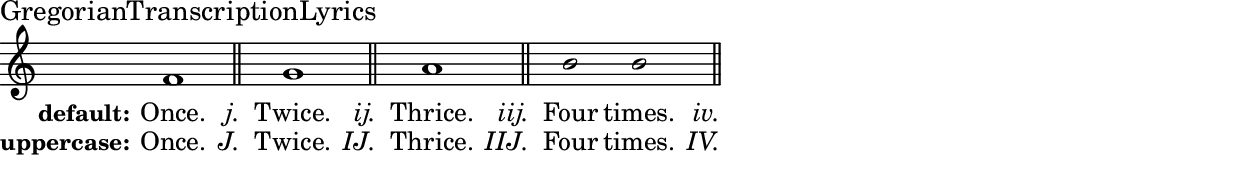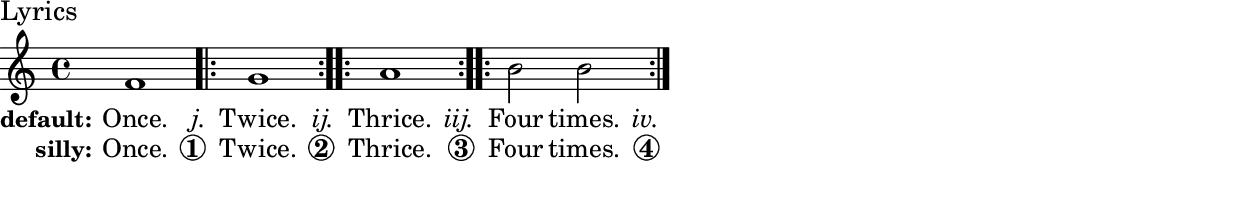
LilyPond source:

%% Generated by lilypond-book
%% Options: [exampleindent=10.16\mm,indent=0\mm,line-width=160\mm,paper-height=845.047\pt,paper-width=597.508\pt,papersize='(cons (* 597.508 pt) (* 845.047 pt))]
\include "lilypond-book-preamble.ly"


% ****************************************************************
% Start cut-&-pastable-section
% ****************************************************************

#(ly:set-option 'eps-box-padding 3.000000)



\paper {
  #(set-paper-size '(cons (* 597.508 pt) (* 845.047 pt)))
  indent = 0\mm
  line-width = 160\mm
  % offset the left padding, also add 1mm as lilypond creates cropped
  % images with a little space on the right
  line-width = #(- line-width (* mm  3.000000) (* mm 1))
}

\layout {
  
}




% ****************************************************************
% ly snippet:
% ****************************************************************
\sourcefilename "/lilypond-2.25.16/input/regression/lyric-repeat-count-format.ly"
\sourcefileline 0
\version "2.23.7"

\header {
  texidoc = "This shows the default format of @code{LyricRepeatCount}
and that it can be overridden."
}

#(ly:set-option 'warning-as-error #t)

\layout {
  ragged-right = ##t
}

music = \fixed c' {
  \repeat volta 1 { f1 }
  \repeat volta 2 { g1 }
  \repeat volta 3 { a1 }
  \repeat volta 4 { b2 b }
}

words = \lyricmode {
  \repeat volta 1 { Once.1 }
  \repeat volta 2 { Twice.1 }
  \repeat volta 3 { Thrice.1 }
  \repeat volta 4 { Four2 times. }
}

\score {
  <<
    \new GregorianTranscriptionStaff <<
      \sectionLabel "GregorianTranscriptionLyrics"
      \music
    >>

    \new GregorianTranscriptionLyrics \with {
      stanza = "default:"
    } \words

    \new GregorianTranscriptionLyrics \with {
      stanza = "uppercase:"
      lyricRepeatCountFormatter = #(make-lyric-repeat-count-formatter
                                    '(roman-ij dot))
    } \words
  >>
}

\score {
  <<
    \new Staff <<
      \sectionLabel "Lyrics"
      \music
    >>

    \new Lyrics \with {
      stanza = "default:"
      \consists "Lyric_repeat_count_engraver"
    } \words

    \new Lyrics \with {
      stanza = "silly:"
      \consists "Lyric_repeat_count_engraver"
      lyricRepeatCountFormatter = #(make-lyric-repeat-count-formatter
                                    '(bold circle numbers))
      \override LyricRepeatCount.font-shape = #'()
    } \words
  >>
}



% ****************************************************************
% end ly snippet
% ****************************************************************
